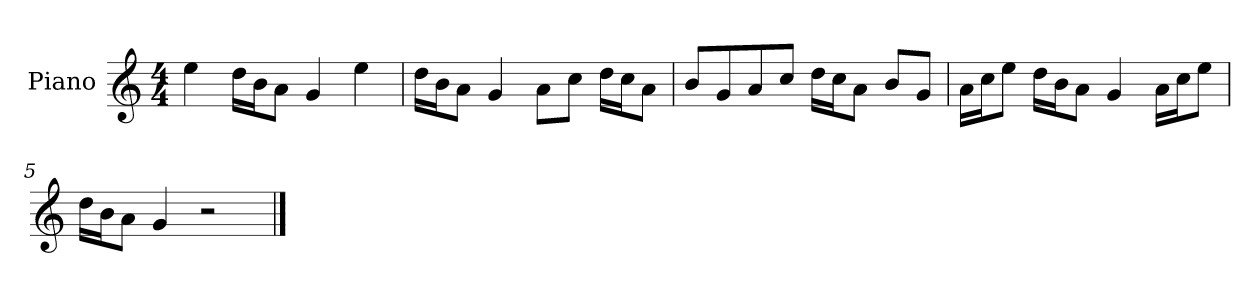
**kern
*part1
*staff1
*I"Piano
*I'P-no
*clefG2
*k[]
*M4/4
*MM90
=1
4ee\
16dd\LL
16b\J
8a\J
4g/
4ee\
=2
16dd\LL
16b\J
8a\J
4g/
8a\L
8cc\J
16dd\LL
16cc\J
8a\J
=3
8b/L
8g/
8a/
8cc/J
16dd\LL
16cc\J
8a\J
8b/L
8g/J
=4
16a\LL
16cc\J
8ee\J
16dd\LL
16b\J
8a\J
4g/
16a\LL
16cc\J
8ee\J
=5
16dd\LL
16b\J
8a\J
4g/
2r
==
*-
